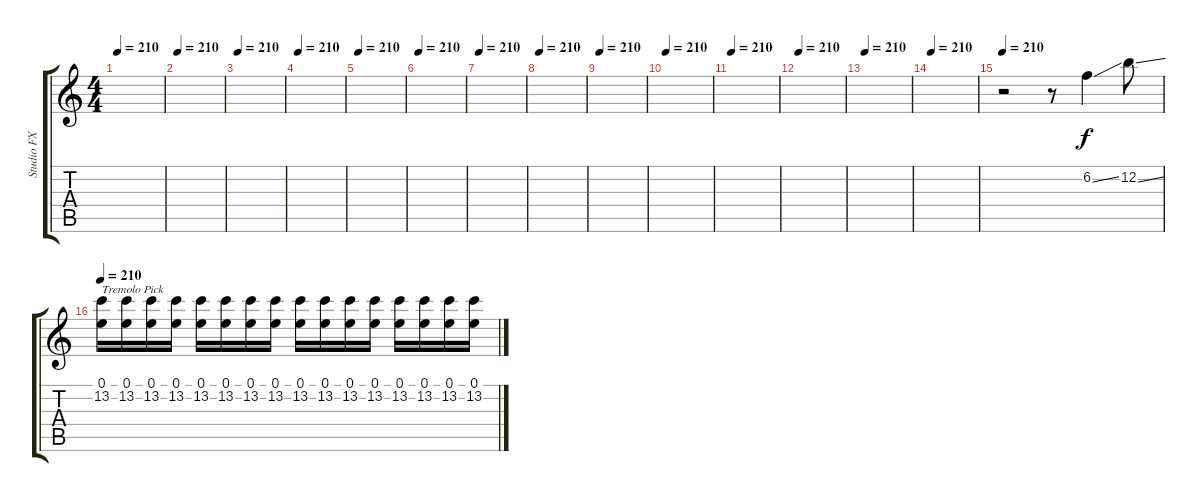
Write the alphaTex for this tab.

\track ("Studio FX" "Studio FX") {instrument distortionguitar}
\staff {score tabs}
\tuning (E4 B3 G3 D3 A2 E2) {hide}
\ts (4 4)
\tempo 210
\clef g2
\ks c
|
\tempo 210
|
\tempo 210
|
\tempo 210
|
\tempo 210
|
\tempo 210
|
\tempo 210
|
\tempo 210
|
\tempo 210
|
\tempo 210
|
\tempo 210
|
\tempo 210
|
\tempo 210
|
\tempo 210
|
\tempo 210
r.2 r.8 6.2{ss}.4 12.2{ss}.8 |
\tempo 210
(0.1 13.2).16{txt "Tremolo Pick" instrument electricguitarclean} (0.1 13.2).16{instrument electricguitarclean} (0.1 13.2).16{instrument electricguitarclean} (0.1 13.2).16{instrument electricguitarclean} (0.1 13.2).16{instrument electricguitarclean} (0.1 13.2).16{instrument electricguitarclean} (0.1 13.2).16{instrument electricguitarclean} (0.1 13.2).16{instrument electricguitarclean} (0.1 13.2).16{instrument electricguitarclean} (0.1 13.2).16{instrument electricguitarclean} (0.1 13.2).16{instrument electricguitarclean} (0.1 13.2).16{instrument electricguitarclean} (0.1 13.2).16{instrument electricguitarclean} (0.1 13.2).16{instrument electricguitarclean} (0.1 13.2).16{instrument electricguitarclean} (0.1 13.2).16{instrument electricguitarclean}
